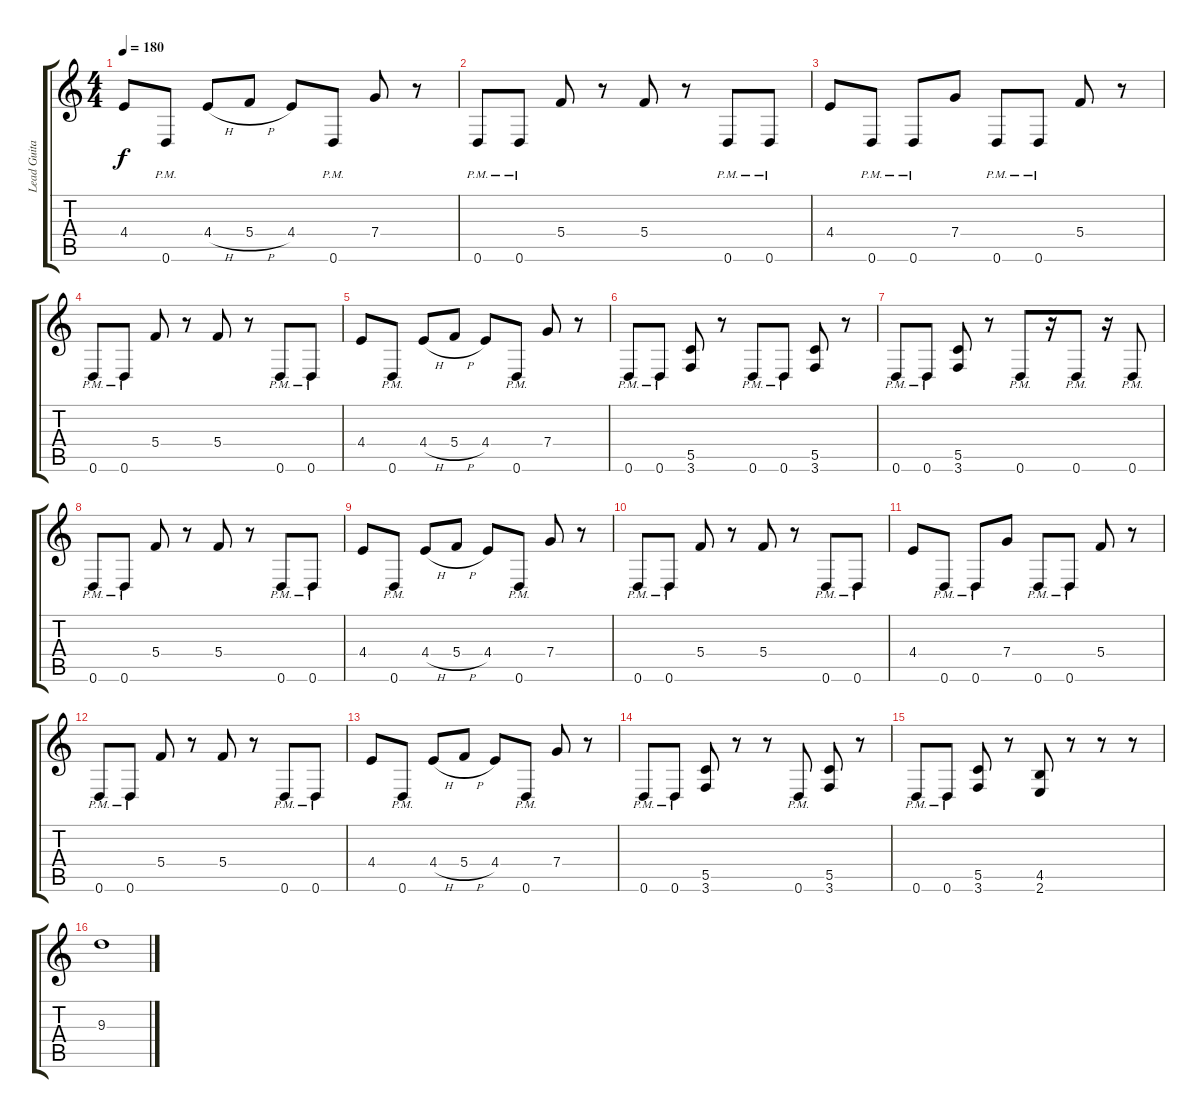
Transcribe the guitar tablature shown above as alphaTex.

\track ("Lead Guitar" "Lead Guita") {instrument distortionguitar}
\staff {score tabs}
\tuning (D4 A3 F3 C3 G2 D2) {hide}
\ts (4 4)
\tempo 180
\clef g2
\ks c
4.4.8{dy f} 0.6{pm}.8 4.4{h}.8 5.4{h}.8 4.4.8 0.6{pm}.8 7.4.8 r.8 |
0.6{pm}.8 0.6{pm}.8 5.4.8 r.8 5.4.8 r.8 0.6{pm}.8 0.6{pm}.8 |
4.4.8 0.6{pm}.8 0.6{pm}.8 7.4.8 0.6{pm}.8 0.6{pm}.8 5.4.8 r.8 |
0.6{pm}.8 0.6{pm}.8 5.4.8 r.8 5.4.8 r.8 0.6{pm}.8 0.6{pm}.8 |
4.4.8 0.6{pm}.8 4.4{h}.8 5.4{h}.8 4.4.8 0.6{pm}.8 7.4.8 r.8 |
0.6{pm}.8 0.6{pm}.8 (5.5 3.6).8 r.8 0.6{pm}.8 0.6{pm}.8 (5.5 3.6).8 r.8 |
0.6{pm}.8 0.6{pm}.8 (5.5 3.6).8 r.8 0.6{pm}.8 r.16 0.6{pm}.8 r.16 0.6{pm}.8 |
0.6{pm}.8 0.6{pm}.8 5.4.8 r.8 5.4.8 r.8 0.6{pm}.8 0.6{pm}.8 |
4.4.8 0.6{pm}.8 4.4{h}.8 5.4{h}.8 4.4.8 0.6{pm}.8 7.4.8 r.8 |
0.6{pm}.8 0.6{pm}.8 5.4.8 r.8 5.4.8 r.8 0.6{pm}.8 0.6{pm}.8 |
4.4.8 0.6{pm}.8 0.6{pm}.8 7.4.8 0.6{pm}.8 0.6{pm}.8 5.4.8 r.8 |
0.6{pm}.8 0.6{pm}.8 5.4.8 r.8 5.4.8 r.8 0.6{pm}.8 0.6{pm}.8 |
4.4.8 0.6{pm}.8 4.4{h}.8 5.4{h}.8 4.4.8 0.6{pm}.8 7.4.8 r.8 |
0.6{pm}.8 0.6{pm}.8 (5.5 3.6).8 r.8 r.8 0.6{pm}.8 (5.5 3.6).8 r.8 |
0.6{pm}.8 0.6{pm}.8 (5.5 3.6).8 r.8 (4.5 2.6).8 r.8 r.8 r.8 |
9.3.1
